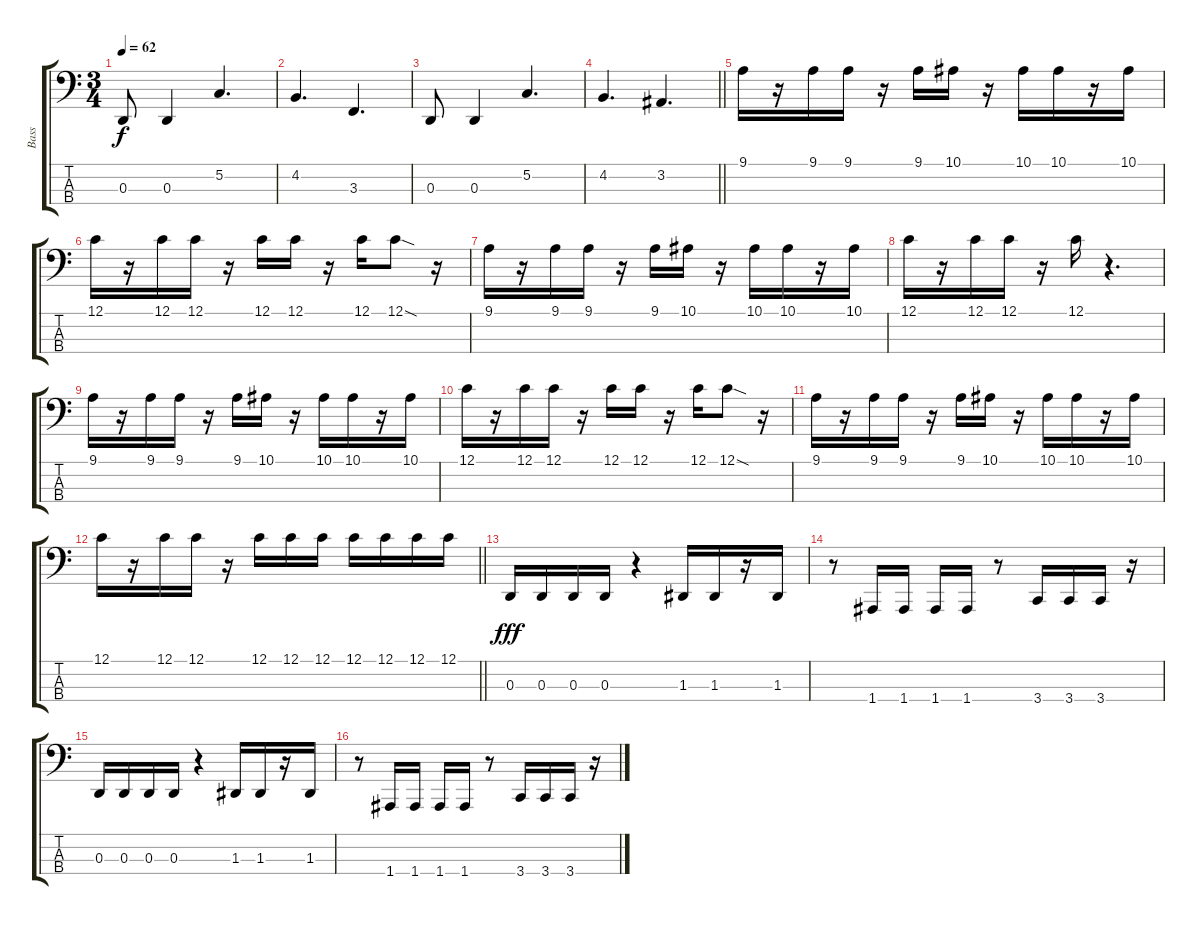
\track ("Bass" "Bass") {instrument electricbassfinger}
\staff {score tabs}
\tuning (C2 G1 D1 A0) {hide}
\ts (3 4)
\tempo 62
\clef f4
\ks c
0.3.8{dy f} 0.3.4 5.2.4{d} |
4.2.4{d} 3.3.4{d} |
0.3.8 0.3.4 5.2.4{d} |
\barLineRight lightlight
4.2.4{d} 3.2.4{d} |
9.1.16{volume 9} r.16 9.1.16 9.1.16 r.16 9.1.16 10.1.16 r.16 10.1.16 10.1.16 r.16 10.1.16 |
12.1.16 r.16 12.1.16 12.1.16 r.16 12.1.16 12.1.16 r.16 12.1.16 12.1{sod}.8 r.16 |
9.1.16 r.16 9.1.16 9.1.16 r.16 9.1.16 10.1.16 r.16 10.1.16 10.1.16 r.16 10.1.16 |
12.1.16 r.16 12.1.16 12.1.16 r.16 12.1.16 r.4{d} |
9.1.16 r.16 9.1.16 9.1.16 r.16 9.1.16 10.1.16 r.16 10.1.16 10.1.16 r.16 10.1.16 |
12.1.16 r.16 12.1.16 12.1.16 r.16 12.1.16 12.1.16 r.16 12.1.16 12.1{sod}.8 r.16 |
9.1.16 r.16 9.1.16 9.1.16 r.16 9.1.16 10.1.16 r.16 10.1.16 10.1.16 r.16 10.1.16 |
\barLineRight lightlight
12.1.16 r.16 12.1.16 12.1.16 r.16 12.1.16 12.1.16 12.1.16 12.1.16 12.1.16 12.1.16 12.1.16 |
0.3.16{dy fff volume 12} 0.3.16 0.3.16 0.3.16 r.4 1.3.16 1.3.16 r.16 1.3.16 |
r.8 1.4.16 1.4.16 1.4.16 1.4.16 r.8 3.4.16 3.4.16 3.4.16 r.16 |
0.3.16 0.3.16 0.3.16 0.3.16 r.4 1.3.16 1.3.16 r.16 1.3.16 |
r.8 1.4.16 1.4.16 1.4.16 1.4.16 r.8 3.4.16 3.4.16 3.4.16 r.16
